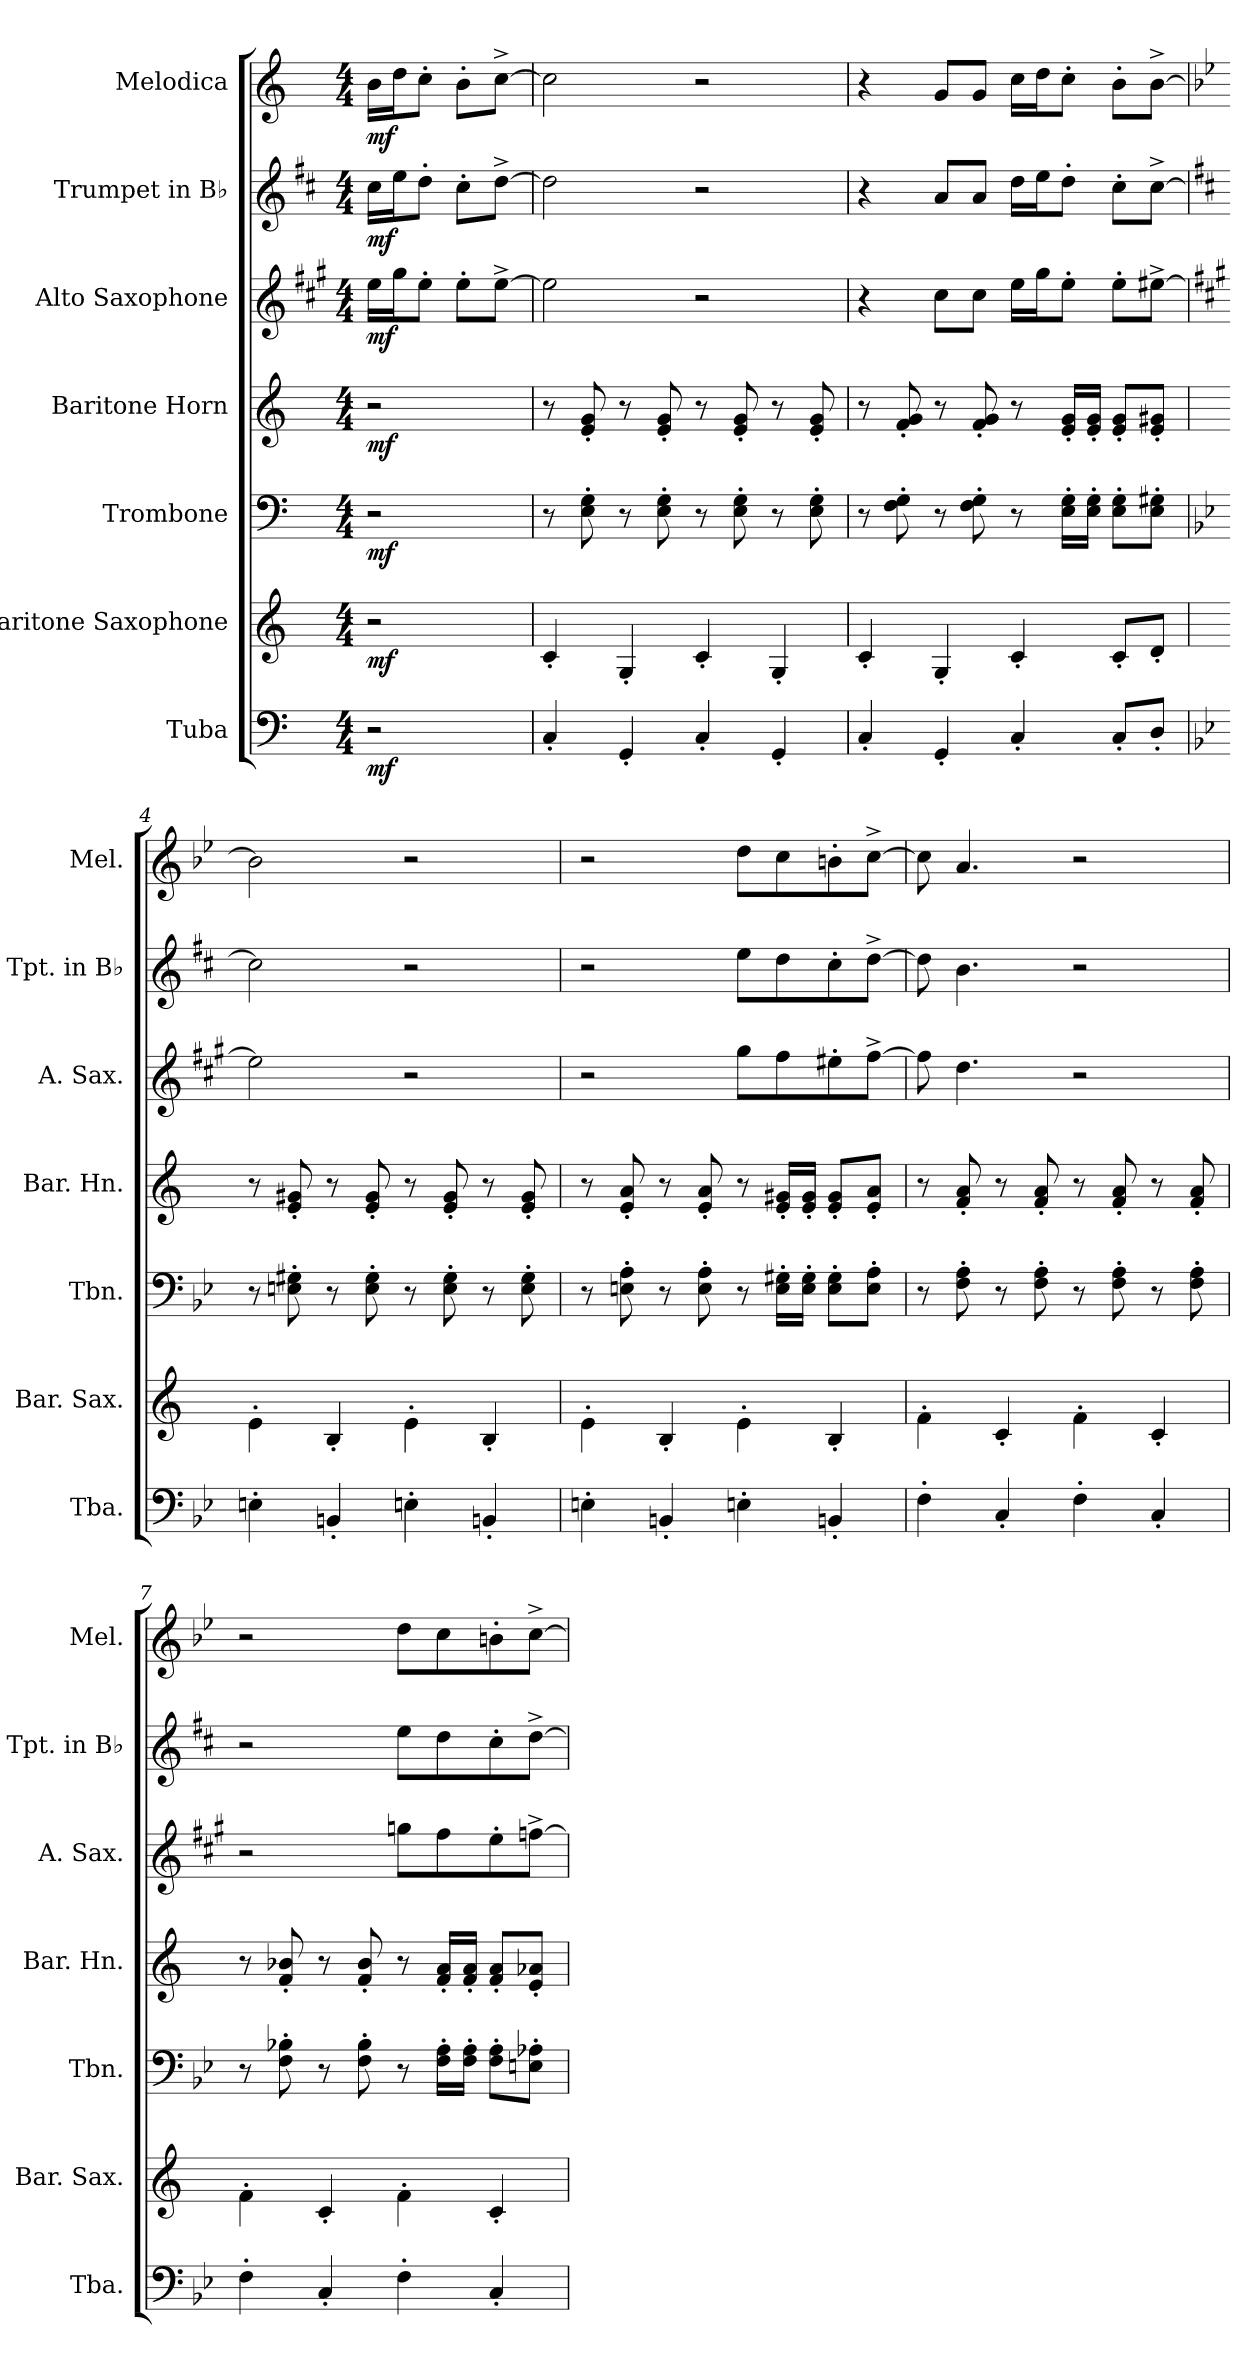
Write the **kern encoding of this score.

**kern	**dynam	**kern	**dynam	**kern	**dynam	**kern	**dynam	**kern	**dynam	**kern	**dynam	**kern	**dynam
*part7	*part7	*part6	*part6	*part5	*part5	*part4	*part4	*part3	*part3	*part2	*part2	*part1	*part1
*staff7	*staff7	*staff6	*staff6	*staff5	*staff5	*staff4	*staff4	*staff3	*staff3	*staff2	*staff2	*staff1	*staff1
*I"Tuba	*	*I"Baritone Saxophone	*	*I"Trombone	*	*I"Baritone Horn	*	*I"Alto Saxophone	*	*I"Trumpet in B♭	*	*I"Melodica	*
*I'Tba.	*	*I'Bar. Sax.	*	*I'Tbn.	*	*I'Bar. Hn.	*	*I'A. Sax.	*	*I'Tpt. in B♭	*	*I'Mel.	*
*clefF4	*	*clefG2	*	*clefF4	*	*clefG2	*	*clefG2	*	*clefG2	*	*clefG2	*
*	*	*ITrd12c21	*	*	*	*ITrd8c14	*	*ITrd5c9	*	*ITrd1c2	*	*	*
*k[]	*	*k[]	*	*k[]	*	*k[]	*	*k[]	*	*k[]	*	*k[]	*
*M4/4	*	*M4/4	*	*M4/4	*	*M4/4	*	*M4/4	*	*M4/4	*	*M4/4	*
=1	=1	=1	=1	=1	=1	=1	=1	=1	=1	=1	=1	=1	=1
!	!LO:DY:b	!	!LO:DY:b	!	!LO:DY:b	!	!LO:DY:b	!	!LO:DY:b	!	!LO:DY:b	!	!LO:DY:b
2r	mf	2r	mf	2r	mf	2r	mf	16g\LL	mf	16b\LL	mf	16b\LL	mf
.	.	.	.	.	.	.	.	16b\J	.	16dd\J	.	16dd\J	.
.	.	.	.	.	.	.	.	8g'\J	.	8cc'\J	.	8cc'\J	.
.	.	.	.	.	.	.	.	8g'\L	.	8b'\L	.	8b'\L	.
.	.	.	.	.	.	.	.	[8g^\J	.	[8cc^\J	.	[8cc^\J	.
=2	=2	=2	=2	=2	=2	=2	=2	=2	=2	=2	=2	=2	=2
4C'/	.	4C'/	.	8r	.	8r	.	2g\]	.	2cc\]	.	2cc\]	.
.	.	.	.	8E\' 8G\'	.	8E/' 8G/'	.	.	.	.	.	.	.
4GG'/	.	4GG'/	.	8r	.	8r	.	.	.	.	.	.	.
.	.	.	.	8E\' 8G\'	.	8E/' 8G/'	.	.	.	.	.	.	.
4C'/	.	4C'/	.	8r	.	8r	.	2r	.	2r	.	2r	.
.	.	.	.	8E\' 8G\'	.	8E/' 8G/'	.	.	.	.	.	.	.
4GG'/	.	4GG'/	.	8r	.	8r	.	.	.	.	.	.	.
.	.	.	.	8E\' 8G\'	.	8E/' 8G/'	.	.	.	.	.	.	.
=3	=3	=3	=3	=3	=3	=3	=3	=3	=3	=3	=3	=3	=3
4C'/	.	4C'/	.	8r	.	8r	.	4r	.	4r	.	4r	.
.	.	.	.	8F\' 8G\'	.	8F/' 8G/'	.	.	.	.	.	.	.
4GG'/	.	4GG'/	.	8r	.	8r	.	8e\L	.	8g/L	.	8g/L	.
.	.	.	.	8F\' 8G\'	.	8F/' 8G/'	.	8e\J	.	8g/J	.	8g/J	.
4C'/	.	4C'/	.	8r	.	8r	.	16g\LL	.	16cc\LL	.	16cc\LL	.
.	.	.	.	.	.	.	.	16b\J	.	16dd\J	.	16dd\J	.
.	.	.	.	16E\' 16G\'LL	.	16E/' 16G/'LL	.	8g'\J	.	8cc'\J	.	8cc'\J	.
.	.	.	.	16E\' 16G\'JJ	.	16E/' 16G/'JJ	.	.	.	.	.	.	.
8C'/L	.	8C'/L	.	8E\' 8G\'L	.	8E/' 8G/'L	.	8g'\L	.	8b'\L	.	8b'\L	.
8D'/J	.	8D'/J	.	8E\' 8G#X\'J	.	8E/' 8G#X/'J	.	[8g#X^\J	.	[8b^\J	.	[8b^\J	.
!!LO:LB:g=z
=4	=4	=4	=4	=4	=4	=4	=4	=4	=4	=4	=4	=4	=4
*k[b-e-]	*	*k[]	*	*k[b-e-]	*	*k[]	*	*k[]	*	*k[]	*	*k[b-e-]	*
4En'\	.	4E'\	.	8r	.	8r	.	2g#\]	.	2b\]	.	2bn\]	.
.	.	.	.	8E\' 8G#X\'	.	8E/' 8G#X/'	.	.	.	.	.	.	.
4BBn'/	.	4BB'/	.	8r	.	8r	.	.	.	.	.	.	.
.	.	.	.	8E\' 8G#\'	.	8E/' 8G#/'	.	.	.	.	.	.	.
4En'\	.	4E'\	.	8r	.	8r	.	2r	.	2r	.	2r	.
.	.	.	.	8E\' 8G#\'	.	8E/' 8G#/'	.	.	.	.	.	.	.
4BBn'/	.	4BB'/	.	8r	.	8r	.	.	.	.	.	.	.
.	.	.	.	8E\' 8G#\'	.	8E/' 8G#/'	.	.	.	.	.	.	.
=5	=5	=5	=5	=5	=5	=5	=5	=5	=5	=5	=5	=5	=5
4En'\	.	4E'\	.	8r	.	8r	.	2r	.	2r	.	2r	.
.	.	.	.	8E\' 8A\'	.	8E/' 8A/'	.	.	.	.	.	.	.
4BBn'/	.	4BB'/	.	8r	.	8r	.	.	.	.	.	.	.
.	.	.	.	8E\' 8A\'	.	8E/' 8A/'	.	.	.	.	.	.	.
4En'\	.	4E'\	.	8r	.	8r	.	8b\L	.	8dd\L	.	8dd\L	.
.	.	.	.	16E\' 16G#X\'LL	.	16E/' 16G#X/'LL	.	8a\	.	8cc\	.	8cc\	.
.	.	.	.	16E\' 16G#\'JJ	.	16E/' 16G#/'JJ	.	.	.	.	.	.	.
4BBn'/	.	4BB'/	.	8E\' 8G#\'L	.	8E/' 8G#/'L	.	8g#X'\	.	8b'\	.	8bn'\	.
.	.	.	.	8E\' 8A\'J	.	8E/' 8A/'J	.	[8a^\J	.	[8cc^\J	.	[8cc^\J	.
=6	=6	=6	=6	=6	=6	=6	=6	=6	=6	=6	=6	=6	=6
4F'\	.	4F'\	.	8r	.	8r	.	8a\]	.	8cc\]	.	8cc\]	.
.	.	.	.	8F\' 8A\'	.	8F/' 8A/'	.	4.f\	.	4.a\	.	4.a/	.
4C'/	.	4C'/	.	8r	.	8r	.	.	.	.	.	.	.
.	.	.	.	8F\' 8A\'	.	8F/' 8A/'	.	.	.	.	.	.	.
4F'\	.	4F'\	.	8r	.	8r	.	2r	.	2r	.	2r	.
.	.	.	.	8F\' 8A\'	.	8F/' 8A/'	.	.	.	.	.	.	.
4C'/	.	4C'/	.	8r	.	8r	.	.	.	.	.	.	.
.	.	.	.	8F\' 8A\'	.	8F/' 8A/'	.	.	.	.	.	.	.
!!LO:PB:g=z
=7	=7	=7	=7	=7	=7	=7	=7	=7	=7	=7	=7	=7	=7
4F'\	.	4F'\	.	8r	.	8r	.	2r	.	2r	.	2r	.
.	.	.	.	8F\' 8B-X\'	.	8F/' 8B-X/'	.	.	.	.	.	.	.
4C'/	.	4C'/	.	8r	.	8r	.	.	.	.	.	.	.
.	.	.	.	8F\' 8B-\'	.	8F/' 8B-/'	.	.	.	.	.	.	.
4F'\	.	4F'\	.	8r	.	8r	.	8b-X\L	.	8dd\L	.	8dd\L	.
.	.	.	.	16F\' 16A\'LL	.	16F/' 16A/'LL	.	8a\	.	8cc\	.	8cc\	.
.	.	.	.	16F\' 16A\'JJ	.	16F/' 16A/'JJ	.	.	.	.	.	.	.
4C'/	.	4C'/	.	8F\' 8A\'L	.	8F/' 8A/'L	.	8g'\	.	8b'\	.	8bn'\	.
.	.	.	.	8E\' 8A-X\'J	.	8E/' 8A-X/'J	.	[8a-X^\J	.	[8cc^\J	.	[8cc^\J	.
=	=	=	=	=	=	=	=	=	=	=	=	=	=
*-	*-	*-	*-	*-	*-	*-	*-	*-	*-	*-	*-	*-	*-
